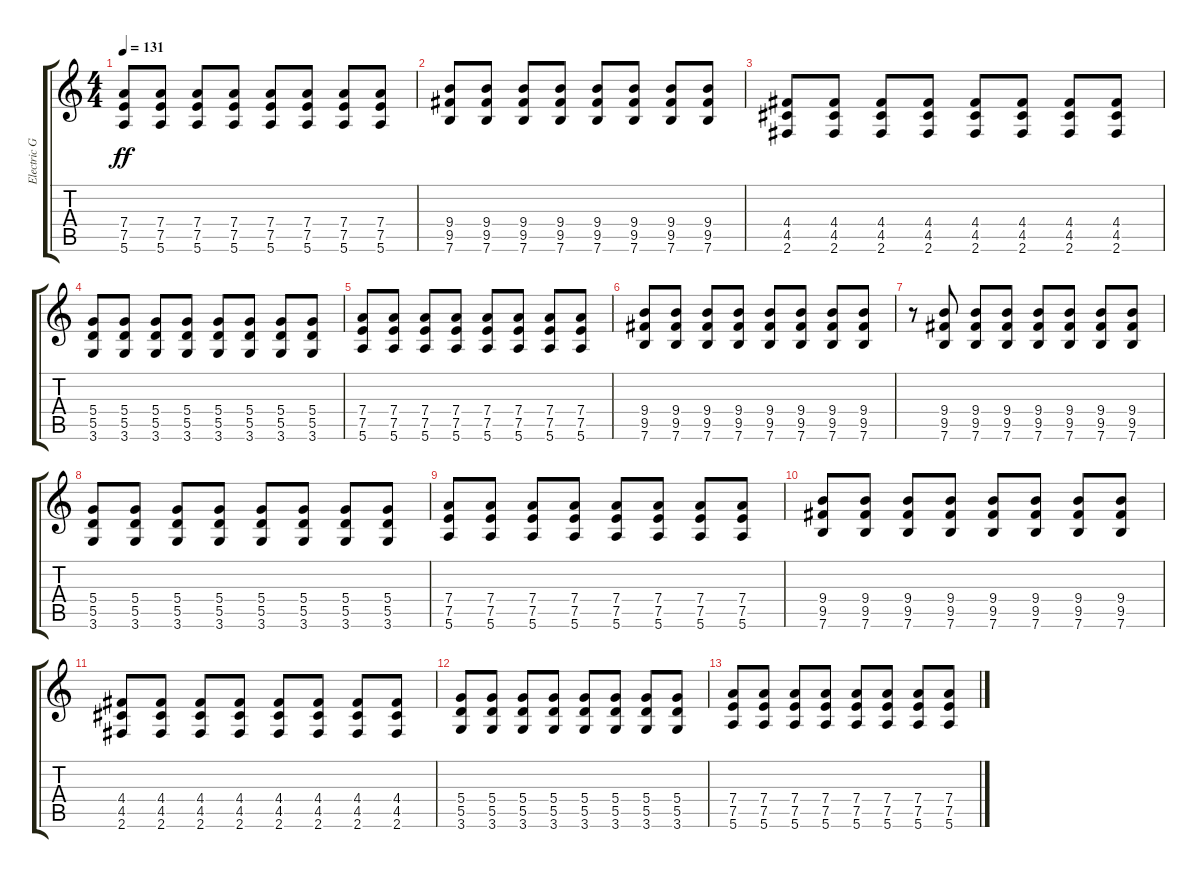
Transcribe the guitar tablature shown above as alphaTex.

\track ("Electric Guitar" "Electric G") {instrument overdrivenguitar}
\staff {score tabs}
\tuning (E4 B3 G3 D3 A2 E2) {hide}
\ts (4 4)
\tempo 131
\clef g2
\ks c
(7.4 7.5 5.6).8{dy ff} (7.4 7.5 5.6).8 (7.4 7.5 5.6).8 (7.4 7.5 5.6).8 (7.4 7.5 5.6).8 (7.4 7.5 5.6).8 (7.4 7.5 5.6).8 (7.4 7.5 5.6).8 |
(9.4 9.5 7.6).8 (9.4 9.5 7.6).8 (9.4 9.5 7.6).8 (9.4 9.5 7.6).8 (9.4 9.5 7.6).8 (9.4 9.5 7.6).8 (9.4 9.5 7.6).8 (9.4 9.5 7.6).8 |
(4.4 4.5 2.6).8 (4.4 4.5 2.6).8 (4.4 4.5 2.6).8 (4.4 4.5 2.6).8 (4.4 4.5 2.6).8 (4.4 4.5 2.6).8 (4.4 4.5 2.6).8 (4.4 4.5 2.6).8 |
(5.4 5.5 3.6).8 (5.4 5.5 3.6).8 (5.4 5.5 3.6).8 (5.4 5.5 3.6).8 (5.4 5.5 3.6).8 (5.4 5.5 3.6).8 (5.4 5.5 3.6).8 (5.4 5.5 3.6).8 |
(7.4 7.5 5.6).8 (7.4 7.5 5.6).8 (7.4 7.5 5.6).8 (7.4 7.5 5.6).8 (7.4 7.5 5.6).8 (7.4 7.5 5.6).8 (7.4 7.5 5.6).8 (7.4 7.5 5.6).8 |
(9.4 9.5 7.6).8 (9.4 9.5 7.6).8 (9.4 9.5 7.6).8 (9.4 9.5 7.6).8 (9.4 9.5 7.6).8 (9.4 9.5 7.6).8 (9.4 9.5 7.6).8 (9.4 9.5 7.6).8 |
r.8 (9.4 9.5 7.6).8 (9.4 9.5 7.6).8 (9.4 9.5 7.6).8 (9.4 9.5 7.6).8 (9.4 9.5 7.6).8 (9.4 9.5 7.6).8 (9.4 9.5 7.6).8 |
(5.4 5.5 3.6).8 (5.4 5.5 3.6).8 (5.4 5.5 3.6).8 (5.4 5.5 3.6).8 (5.4 5.5 3.6).8 (5.4 5.5 3.6).8 (5.4 5.5 3.6).8 (5.4 5.5 3.6).8 |
(7.4 7.5 5.6).8 (7.4 7.5 5.6).8 (7.4 7.5 5.6).8 (7.4 7.5 5.6).8 (7.4 7.5 5.6).8 (7.4 7.5 5.6).8 (7.4 7.5 5.6).8 (7.4 7.5 5.6).8 |
(9.4 9.5 7.6).8 (9.4 9.5 7.6).8 (9.4 9.5 7.6).8 (9.4 9.5 7.6).8 (9.4 9.5 7.6).8 (9.4 9.5 7.6).8 (9.4 9.5 7.6).8 (9.4 9.5 7.6).8 |
(4.4 4.5 2.6).8 (4.4 4.5 2.6).8 (4.4 4.5 2.6).8 (4.4 4.5 2.6).8 (4.4 4.5 2.6).8 (4.4 4.5 2.6).8 (4.4 4.5 2.6).8 (4.4 4.5 2.6).8 |
(5.4 5.5 3.6).8 (5.4 5.5 3.6).8 (5.4 5.5 3.6).8 (5.4 5.5 3.6).8 (5.4 5.5 3.6).8 (5.4 5.5 3.6).8 (5.4 5.5 3.6).8 (5.4 5.5 3.6).8 |
(7.4 7.5 5.6).8 (7.4 7.5 5.6).8 (7.4 7.5 5.6).8 (7.4 7.5 5.6).8 (7.4 7.5 5.6).8 (7.4 7.5 5.6).8 (7.4 7.5 5.6).8 (7.4 7.5 5.6).8
